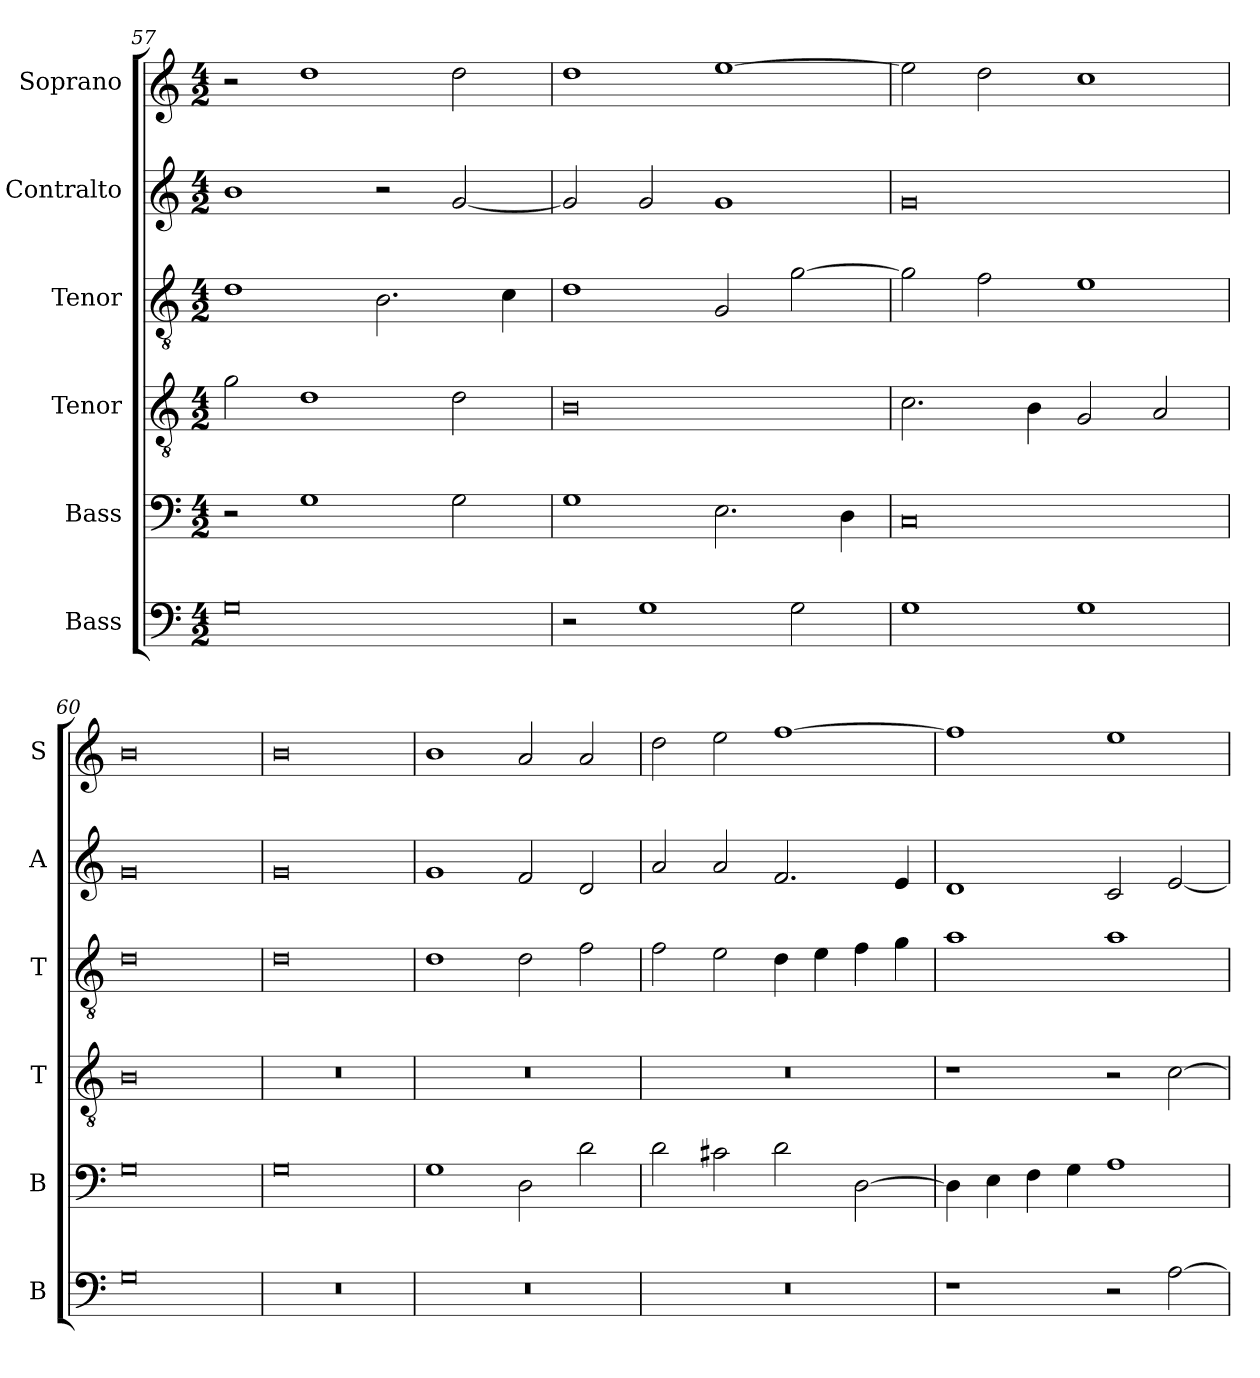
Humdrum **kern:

**kern	**kern	**kern	**kern	**kern	**kern
*part6	*part5	*part4	*part3	*part2	*part1
*staff6	*staff5	*staff4	*staff3	*staff2	*staff1
*I"Bass	*I"Bass	*I"Tenor	*I"Tenor	*I"Contralto	*I"Soprano
*I'B	*I'B	*I'T	*I'T	*I'A	*I'S
*clefF4	*clefF4	*clefGv2	*clefGv2	*clefG2	*clefG2
*k[]	*k[]	*k[]	*k[]	*k[]	*k[]
*C:ion	*C:ion	*C:ion	*C:ion	*C:ion	*C:ion
*M4/2	*M4/2	*M4/2	*M4/2	*M4/2	*M4/2
=57	=57	=57	=57	=57	=57
0G	2r	2g	1d	1b	2r
.	1G	1d	.	.	1dd
.	.	.	2.B	2r	.
.	2G	2d	.	[2g	2dd
.	.	.	4c	.	.
=58	=58	=58	=58	=58	=58
2r	1G	0B	1d	2g]	1dd
1G	.	.	.	2g	.
.	2.E	.	2G	1g	[1ee
2G	.	.	[2g	.	.
.	4D	.	.	.	.
=59	=59	=59	=59	=59	=59
1G	0C	2.c	2g]	0g	2ee]
.	.	.	2f	.	2dd
.	.	4B	.	.	.
1G	.	2G	1e	.	1cc
.	.	2A	.	.	.
=60	=60	=60	=60	=60	=60
0G	0G	0B	0d	0g	0b
=61	=61	=61	=61	=61	=61
0r	0G	0r	0d	0g	0b
=62	=62	=62	=62	=62	=62
0r	1G	0r	1d	1g	1b
.	2D	.	2d	2f	2a
.	2d	.	2f	2d	2a
=63	=63	=63	=63	=63	=63
0r	2d	0r	2f	2a	2dd
.	2c#X	.	2e	2a	2ee
.	2d	.	4d	2.f	[1ff
.	.	.	4e	.	.
.	[2D	.	4f	.	.
.	.	.	4g	4e	.
=64	=64	=64	=64	=64	=64
1r	4D]	1r	1a	1d	1ff]
.	4E	.	.	.	.
.	4F	.	.	.	.
.	4G	.	.	.	.
2r	1A	2r	1a	2c	1ee
[2A	.	[2c	.	[2e	.
=	=	=	=	=	=
*-	*-	*-	*-	*-	*-
